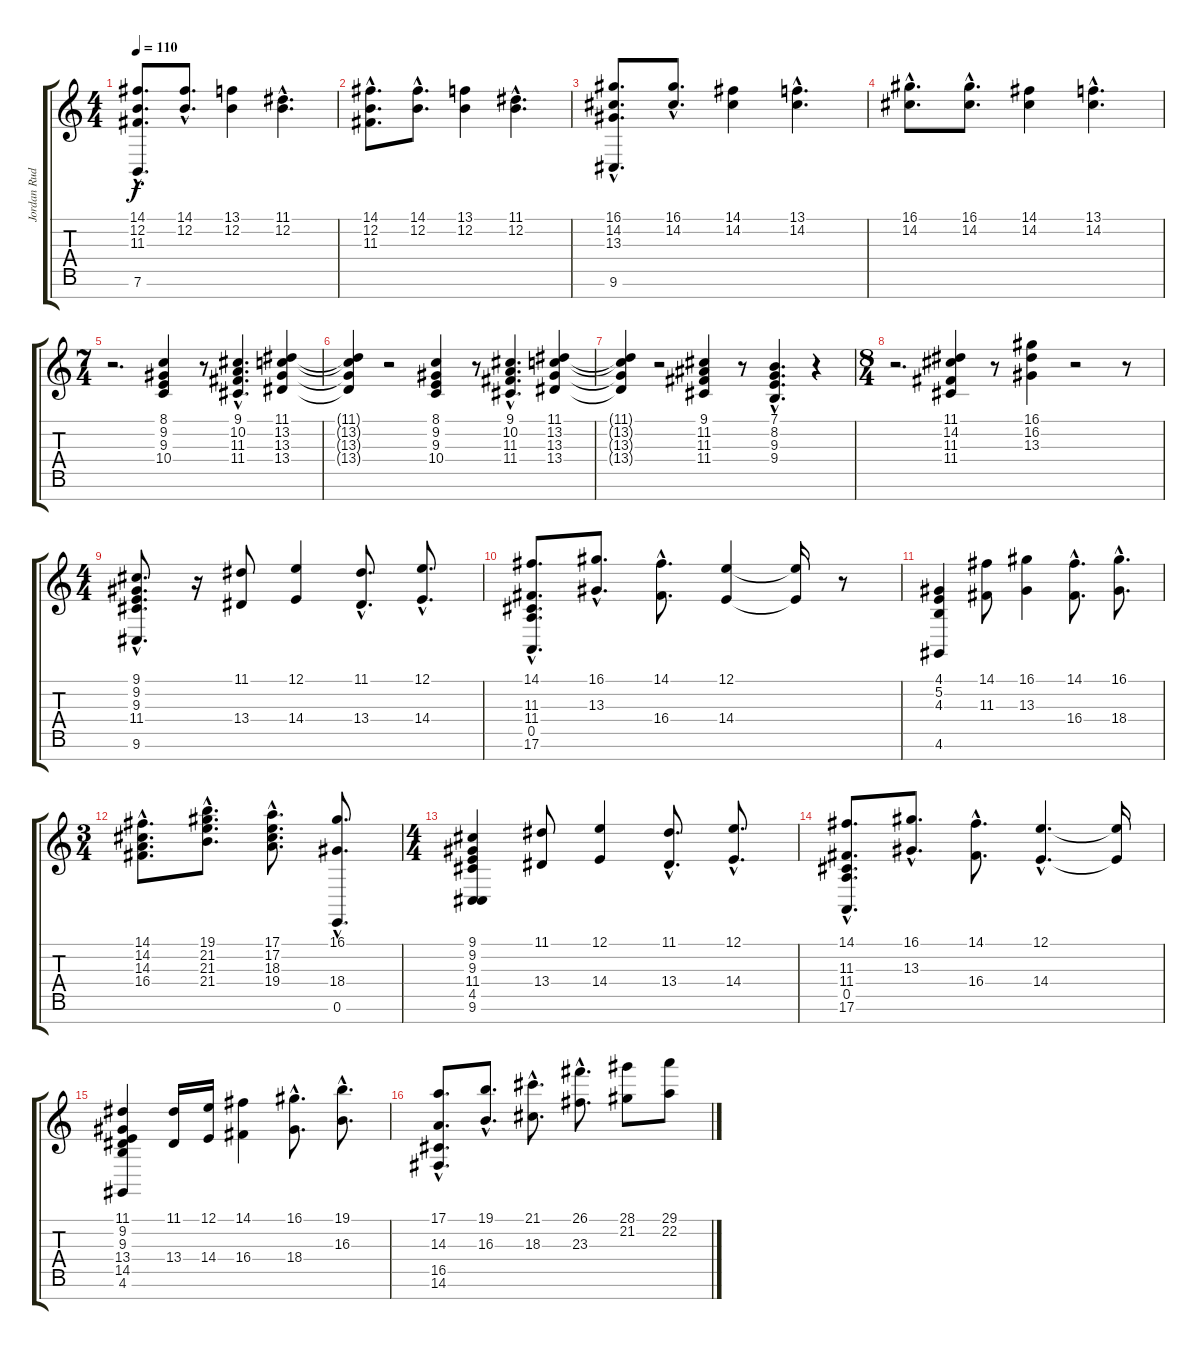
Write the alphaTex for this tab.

\track ("Jordan Rudess - Keyboard" "Jordan Rud") {instrument stringensemble1}
\staff {score tabs}
\tuning (E4 B3 G3 D3 A2 E2 B1) {hide}
\ts (4 4)
\tempo 110
\clef g2
\ks c
(14.1{hac} 12.2{hac} 11.3{hac} 7.6{hac}).8{d dy f} (14.1{hac} 12.2{hac}).8{d} (13.1 12.2).4 (11.1{hac} 12.2{hac}).4{d} |
(14.1{hac} 12.2{hac} 11.3{hac}).8{d} (14.1{hac} 12.2{hac}).8{d} (13.1 12.2).4 (11.1{hac} 12.2{hac}).4{d} |
(16.1{hac} 14.2{hac} 13.3{hac} 9.6{hac}).8{d} (16.1{hac} 14.2{hac}).8{d} (14.1 14.2).4 (13.1{hac} 14.2{hac}).4{d} |
(16.1{hac} 14.2{hac}).8{d} (16.1{hac} 14.2{hac}).8{d} (14.1 14.2).4 (13.1{hac} 14.2{hac}).4{d} |
\ts (7 4)
r.2{d} (8.1 9.2 9.3 10.4).4 r.8 (9.1{hac} 10.2{hac} 11.3{hac} 11.4{hac}).4{d} (11.1 13.2 13.3 13.4).4 |
(11.1{t} 13.2{t} 13.3{t} 13.4{t}).4 r.2 (8.1 9.2 9.3 10.4).4 r.8 (9.1{hac} 10.2{hac} 11.3{hac} 11.4{hac}).4{d} (11.1 13.2 13.3 13.4).4 |
(11.1{t} 13.2{t} 13.3{t} 13.4{t}).4 r.2 (9.1 11.2 11.3 11.4).4 r.8 (7.1{hac} 8.2{hac} 9.3{hac} 9.4{hac}).4{d} r.4 |
\ts (8 4)
r.2{d} (11.1 14.2 11.3 11.4).4 r.8 (16.1 16.2 13.3).4 r.2 r.8 |
\ts (4 4)
(9.1{hac} 9.2{hac} 9.3{hac} 11.4{hac} 9.6{hac}).8{d} r.16 (11.1 13.4).8 (12.1 14.4).4 (11.1{hac} 13.4{hac}).8{d} (12.1{hac} 14.4{hac}).8{d} |
(14.1{hac} 11.3{hac} 11.4{hac} 0.5{hac} 17.6{hac}).8{d} (16.1{hac} 13.3{hac}).8{d} (14.1{hac} 16.4{hac}).8{d} (12.1 14.4).4 (12.1{t} 14.4{t}).16 r.8 |
(4.1 5.2 4.3 4.6).4 (14.1 11.3).8 (16.1 13.3).4 (14.1{hac} 16.4{hac}).8{d} (16.1{hac} 18.4{hac}).8{d} |
\ts (3 4)
(14.1{hac} 14.2{hac} 14.3{hac} 16.4{hac}).8{d} (19.1{hac} 21.2{hac} 21.3{hac} 21.4{hac}).8{d} (17.1{hac} 17.2{hac} 18.3{hac} 19.4{hac}).8{d} (16.1{hac} 18.4{hac} 0.6{hac}).8{d} |
\ts (4 4)
(9.1 9.2 9.3 11.4 4.5 9.6).4 (11.1 13.4).8 (12.1 14.4).4 (11.1{hac} 13.4{hac}).8{d} (12.1{hac} 14.4{hac}).8{d} |
(14.1{hac} 11.3{hac} 11.4{hac} 0.5{hac} 17.6{hac}).8{d} (16.1{hac} 13.3{hac}).8{d} (14.1{hac} 16.4{hac}).8{d} (12.1{hac} 14.4{hac}).4{d} (12.1{t} 14.4{t}).16 |
(11.1 9.2 9.3 13.4 14.5 4.6).4 (11.1 13.4).16 (12.1 14.4).16 (14.1 16.4).4 (16.1{hac} 18.4{hac}).8{d} (19.1{hac} 16.3{hac}).8{d} |
(17.1{hac} 14.3{hac} 16.5{hac} 14.6{hac}).8{d} (19.1{hac} 16.3{hac}).8{d} (21.1{hac} 18.3{hac}).8{d} (26.1{hac} 23.3{hac}).8{d} (28.1 21.2).8 (29.1 22.2).8
